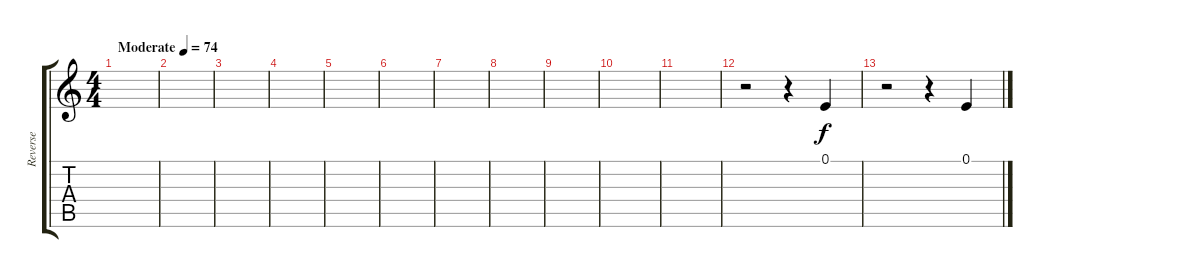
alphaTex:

\track ("Reverse" "Reverse") {instrument reversecymbal}
\staff {score tabs}
\tuning (E4 B3 G3 D3 A2 E2) {hide}
\ts (4 4)
\tempo (74 "Moderate")
\clef g2
\ks c
|
|
|
|
|
|
|
|
|
|
|
r.2 r.4 0.1.4 |
r.2 r.4 0.1.4
